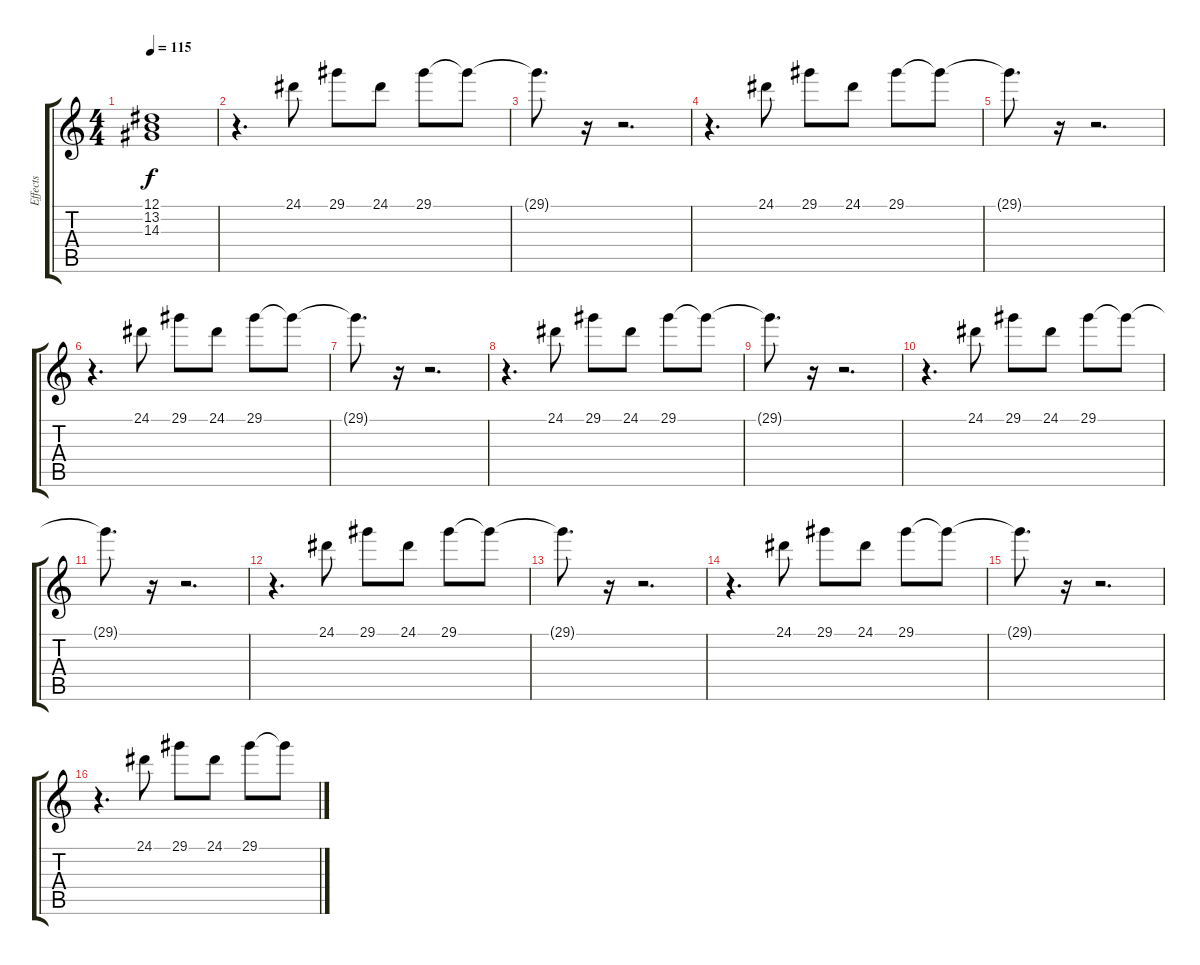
\track ("Effects" "Effects") {instrument lead2sawtooth}
\staff {score tabs}
\tuning (Eb4 Bb3 Gb3 Db3 Ab2 Eb2) {hide}
\ts (4 4)
\tempo 115
\clef g2
\ks c
(12.1 13.2 14.3).1{dy f instrument fx5brightness} |
r.4{d instrument lead2sawtooth} 24.1.8 29.1.8 24.1.8 29.1.8 29.1{t}.8 |
29.1{t}.8{d} r.16 r.2{d} |
r.4{d} 24.1.8 29.1.8 24.1.8 29.1.8 29.1{t}.8 |
29.1{t}.8{d} r.16 r.2{d} |
r.4{d} 24.1.8 29.1.8 24.1.8 29.1.8 29.1{t}.8 |
29.1{t}.8{d} r.16 r.2{d} |
r.4{d} 24.1.8 29.1.8 24.1.8 29.1.8 29.1{t}.8 |
29.1{t}.8{d} r.16 r.2{d} |
r.4{d} 24.1.8 29.1.8 24.1.8 29.1.8 29.1{t}.8 |
29.1{t}.8{d} r.16 r.2{d} |
r.4{d} 24.1.8 29.1.8 24.1.8 29.1.8 29.1{t}.8 |
29.1{t}.8{d} r.16 r.2{d} |
r.4{d} 24.1.8 29.1.8 24.1.8 29.1.8 29.1{t}.8 |
29.1{t}.8{d} r.16 r.2{d} |
r.4{d} 24.1.8 29.1.8 24.1.8 29.1.8 29.1{t}.8
